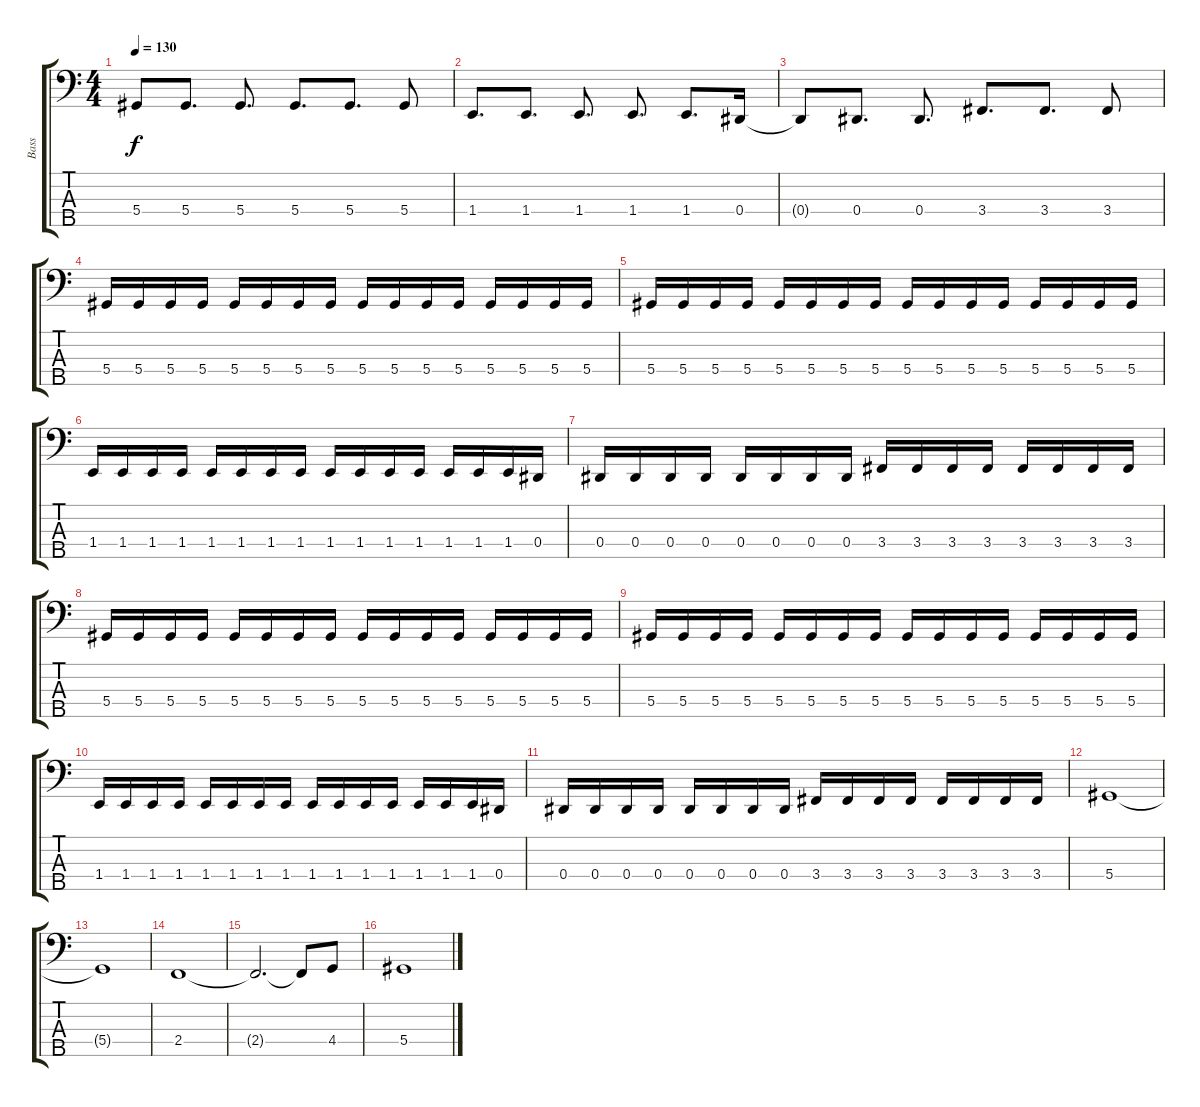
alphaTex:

\track ("Bass" "Bass") {instrument electricbassfinger}
\staff {score tabs}
\tuning (Gb2 Db2 Ab1 Eb1 Bb0) {hide}
\ts (4 4)
\tempo 130
\clef f4
\ks c
5.4{t}.8{dy f} 5.4.8{d} 5.4.8{d} 5.4.8{d} 5.4.8{d} 5.4.8 |
1.4.8{d} 1.4.8{d} 1.4.8{d} 1.4.8{d} 1.4.8{d} 0.4.16 |
0.4{t}.8 0.4.8{d} 0.4.8{d} 3.4.8{d} 3.4.8{d} 3.4.8 |
5.4.16 5.4.16 5.4.16 5.4.16 5.4.16 5.4.16 5.4.16 5.4.16 5.4.16 5.4.16 5.4.16 5.4.16 5.4.16 5.4.16 5.4.16 5.4.16 |
5.4.16 5.4.16 5.4.16 5.4.16 5.4.16 5.4.16 5.4.16 5.4.16 5.4.16 5.4.16 5.4.16 5.4.16 5.4.16 5.4.16 5.4.16 5.4.16 |
1.4.16 1.4.16 1.4.16 1.4.16 1.4.16 1.4.16 1.4.16 1.4.16 1.4.16 1.4.16 1.4.16 1.4.16 1.4.16 1.4.16 1.4.16 0.4.16 |
0.4.16 0.4.16 0.4.16 0.4.16 0.4.16 0.4.16 0.4.16 0.4.16 3.4.16 3.4.16 3.4.16 3.4.16 3.4.16 3.4.16 3.4.16 3.4.16 |
5.4.16 5.4.16 5.4.16 5.4.16 5.4.16 5.4.16 5.4.16 5.4.16 5.4.16 5.4.16 5.4.16 5.4.16 5.4.16 5.4.16 5.4.16 5.4.16 |
5.4.16 5.4.16 5.4.16 5.4.16 5.4.16 5.4.16 5.4.16 5.4.16 5.4.16 5.4.16 5.4.16 5.4.16 5.4.16 5.4.16 5.4.16 5.4.16 |
1.4.16 1.4.16 1.4.16 1.4.16 1.4.16 1.4.16 1.4.16 1.4.16 1.4.16 1.4.16 1.4.16 1.4.16 1.4.16 1.4.16 1.4.16 0.4.16 |
0.4.16 0.4.16 0.4.16 0.4.16 0.4.16 0.4.16 0.4.16 0.4.16 3.4.16 3.4.16 3.4.16 3.4.16 3.4.16 3.4.16 3.4.16 3.4.16 |
5.4.1 |
5.4{t}.1 |
2.4.1 |
2.4{t}.2{d} 2.4{t}.8 4.4.8 |
5.4.1
